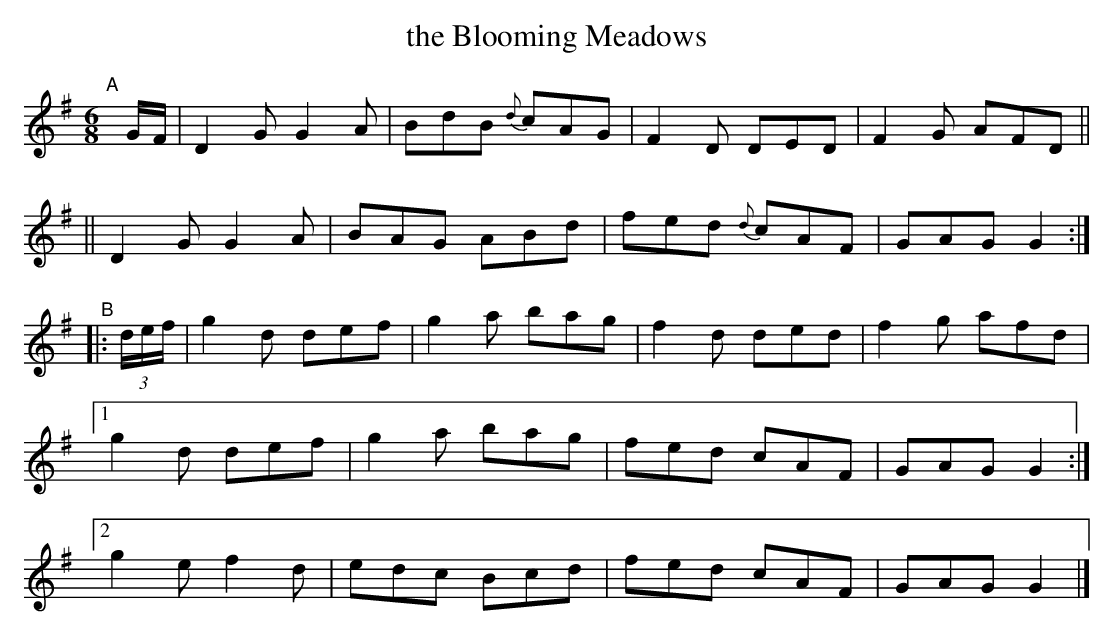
X:1
T: the Blooming Meadows
M: 6/8
L: 1/8
K: G
"^A"[|] G/F/ \
 | D2G G2A | BdB {d}cAG | F2D DED | F2G AFD ||
|| D2G G2A | BAG ABd | fed {d}cAF | GAG G2 :|
"^B"\
|: (3d/e/f/ | g2d def | g2a bag | f2d ded | f2g afd |
[1 g2d def | g2a bag | fed cAF | GAG G2 :|
[2 g2e f2d | edc Bcd | fed cAF | GAG G2 |]
